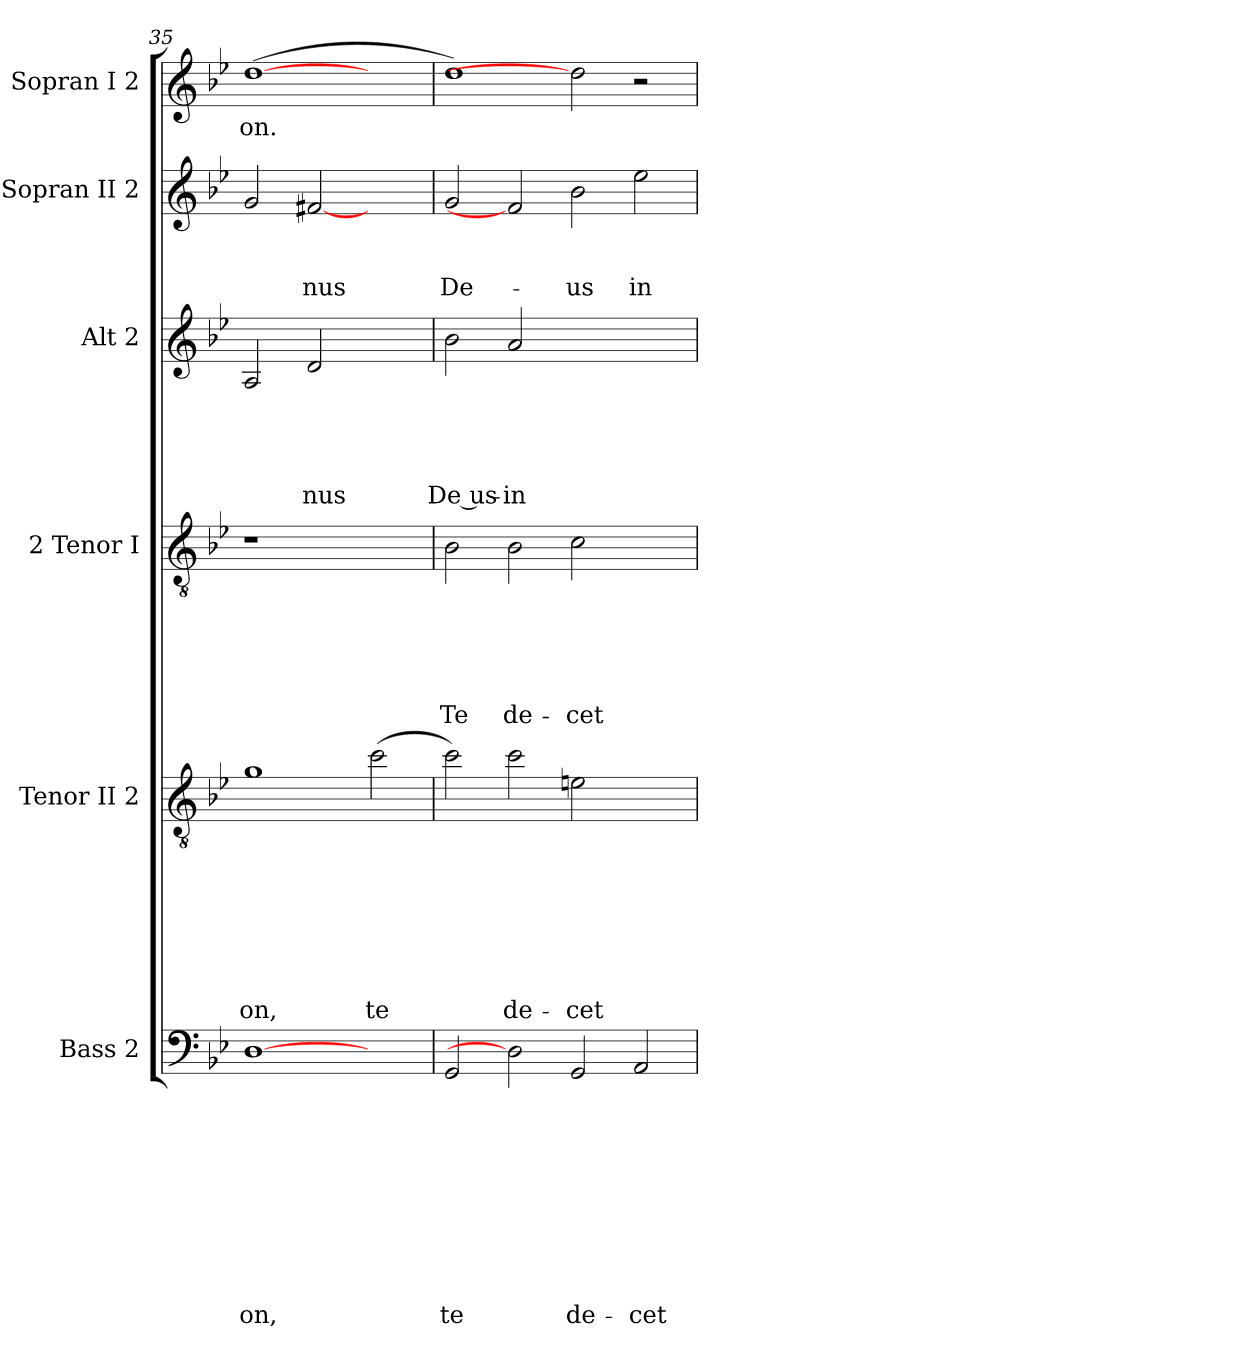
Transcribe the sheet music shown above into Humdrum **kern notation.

**kern	**text	**text	**text	**text	**text	**text	**text	**text	**text	**text	**kern	**text	**text	**text	**text	**text	**text	**text	**text	**kern	**text	**text	**text	**text	**text	**text	**kern	**text	**text	**text	**text	**text	**kern	**text	**text	**text	**kern	**text
*part6	*part6	*part6	*part6	*part6	*part6	*part6	*part6	*part6	*part6	*part6	*part5	*part5	*part5	*part5	*part5	*part5	*part5	*part5	*part5	*part4	*part4	*part4	*part4	*part4	*part4	*part4	*part3	*part3	*part3	*part3	*part3	*part3	*part2	*part2	*part2	*part2	*part1	*part1
*staff6	*staff6	*staff6	*staff6	*staff6	*staff6	*staff6	*staff6	*staff6	*staff6	*staff6	*staff5	*staff5	*staff5	*staff5	*staff5	*staff5	*staff5	*staff5	*staff5	*staff4	*staff4	*staff4	*staff4	*staff4	*staff4	*staff4	*staff3	*staff3	*staff3	*staff3	*staff3	*staff3	*staff2	*staff2	*staff2	*staff2	*staff1	*staff1
*I"Bass 2	*	*	*	*	*	*	*	*	*	*	*I"Tenor II 2	*	*	*	*	*	*	*	*	*I"2 Tenor I	*	*	*	*	*	*	*I"Alt 2	*	*	*	*	*	*I"Sopran II 2	*	*	*	*I"Sopran I 2	*
*clefF4	*	*	*	*	*	*	*	*	*	*	*clefGv2	*	*	*	*	*	*	*	*	*clefGv2	*	*	*	*	*	*	*clefG2	*	*	*	*	*	*clefG2	*	*	*	*clefG2	*
*k[b-e-]	*	*	*	*	*	*	*	*	*	*	*k[b-e-]	*	*	*	*	*	*	*	*	*k[b-e-]	*	*	*	*	*	*	*k[b-e-]	*	*	*	*	*	*k[b-e-]	*	*	*	*k[b-e-]	*
*B-:	*	*	*	*	*	*	*	*	*	*	*B-:	*	*	*	*	*	*	*	*	*B-:	*	*	*	*	*	*	*B-:	*	*	*	*	*	*B-:	*	*	*	*B-:	*
=35	=35	=35	=35	=35	=35	=35	=35	=35	=35	=35	=35	=35	=35	=35	=35	=35	=35	=35	=35	=35	=35	=35	=35	=35	=35	=35	=35	=35	=35	=35	=35	=35	=35	=35	=35	=35	=35	=35
!	!	!	!	!	!	!	!	!	!	!LO:LY:b	!	!	!	!	!	!	!	!	!LO:LY:b	!	!	!	!	!	!	!	!	!	!	!	!	!	!	!	!	!	!	!LO:LY:b
[1D	.	.	.	.	.	.	.	.	.	-on,	1g	.	.	.	.	.	.	.	-on,	1r	.	.	.	.	.	.	2A/	.	.	.	.	.	2g/	.	.	.	(>[1dd	-on.
!	!	!	!	!	!	!	!	!	!	!	!	!	!	!	!	!	!	!	!	!	!	!	!	!	!	!	!	!	!	!	!	!LO:LY:b	!	!	!	!LO:LY:b	!	!
.	.	.	.	.	.	.	.	.	.	.	.	.	.	.	.	.	.	.	.	.	.	.	.	.	.	.	2d/	.	.	.	.	-nus	[2f#X	.	.	-nus	.	.
!	!	!	!	!	!	!	!	!	!	!	!	!	!	!	!	!	!	!	!LO:LY:b	!	!	!	!	!	!	!	!	!	!	!	!	!	!	!	!	!	!	!
2ryy	.	.	.	.	.	.	.	.	.	.	(>2cc\	.	.	.	.	.	.	.	te	2ryy	.	.	.	.	.	.	2ryy	.	.	.	.	.	2ryy	.	.	.	2ryy	.
=36	=36	=36	=36	=36	=36	=36	=36	=36	=36	=36	=36	=36	=36	=36	=36	=36	=36	=36	=36	=36	=36	=36	=36	=36	=36	=36	=36	=36	=36	=36	=36	=36	=36	=36	=36	=36	=36	=36
!	!	!	!	!	!	!	!	!	!	!LO:LY:b	!	!	!	!	!	!	!	!	!	!	!	!	!	!	!	!LO:LY:b	!	!	!	!	!	!LO:LY:b:rj	!	!	!	!LO:LY:b	!	!
2GG/	.	.	.	.	.	.	.	.	.	te	2cc\)	.	.	.	.	.	.	.	.	2B-\	.	.	.	.	.	Te	2b-\	.	.	.	.	De us-	2g/	.	.	De-	1dd)	.
!	!	!	!	!	!	!	!	!	!	!	!	!	!	!	!	!	!	!	!LO:LY:b	!	!	!	!	!	!	!LO:LY:b	!	!	!	!	!	!LO:LY:b	!	!	!	!	!	!
2D]	.	.	.	.	.	.	.	.	.	.	2cc\	.	.	.	.	.	.	.	de-	2B-\	.	.	.	.	.	de-	2a/	.	.	.	.	-in	2f#]	.	.	.	.	.
!	!	!	!	!	!	!	!	!	!	!LO:LY:b	!	!	!	!	!	!	!	!	!LO:LY:b	!	!	!	!	!	!	!LO:LY:b	!	!	!	!	!	!	!	!	!	!LO:LY:b	!	!
2GG/	.	.	.	.	.	.	.	.	.	de-	2en\	.	.	.	.	.	.	.	-cet	2c\	.	.	.	.	.	-cet	1ryy	.	.	.	.	.	2b-\	.	.	-us	2dd]	.
!	!	!	!	!	!	!	!	!	!	!LO:LY:b	!	!	!	!	!	!	!	!	!	!	!	!	!	!	!	!	!	!	!	!	!	!	!	!	!	!LO:LY:b	!	!
2AA/	.	.	.	.	.	.	.	.	.	-cet	2ryy	.	.	.	.	.	.	.	.	2ryy	.	.	.	.	.	.	.	.	.	.	.	.	2ee-\	.	.	in	2r	.
=	=	=	=	=	=	=	=	=	=	=	=	=	=	=	=	=	=	=	=	=	=	=	=	=	=	=	=	=	=	=	=	=	=	=	=	=	=	=
*-	*-	*-	*-	*-	*-	*-	*-	*-	*-	*-	*-	*-	*-	*-	*-	*-	*-	*-	*-	*-	*-	*-	*-	*-	*-	*-	*-	*-	*-	*-	*-	*-	*-	*-	*-	*-	*-	*-
